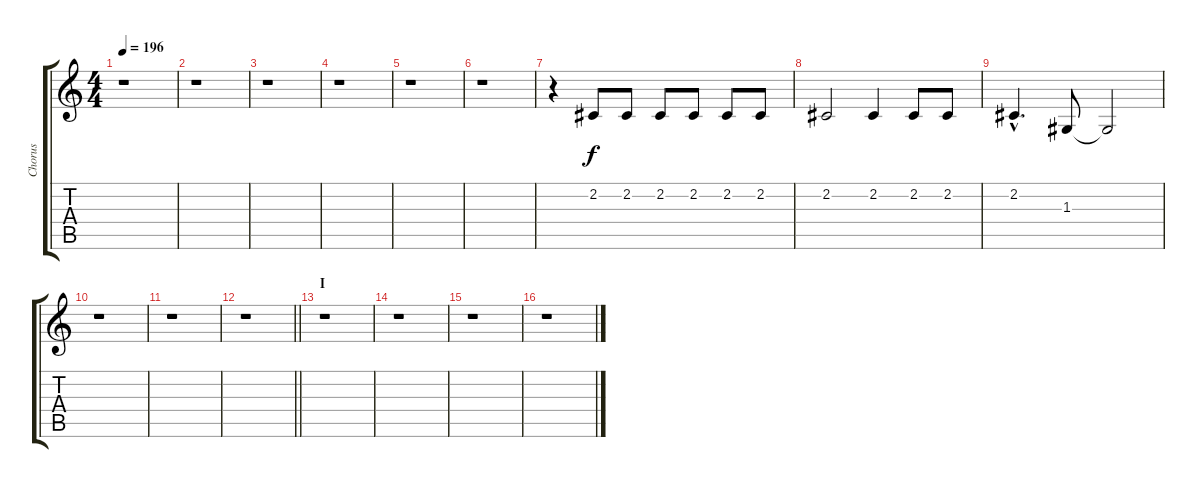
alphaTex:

\track ("Chorus" "Chorus") {instrument tenorsax}
\staff {score tabs}
\tuning (E4 B3 G3 D3 A2 E2) {hide}
\ts (4 4)
\tempo 196
\clef g2
\ks c
r.1{dy f} |
r.1 |
r.1 |
r.1 |
r.1 |
r.1 |
r.4 2.2.8 2.2.8 2.2.8 2.2.8 2.2.8 2.2.8 |
2.2.2 2.2.4 2.2.8 2.2.8 |
2.2{hac}.4{d} 1.3.8 1.3{t}.2 |
r.1 |
r.1 |
\barLineRight lightlight
r.1 |
\section ("" "I")
r.1 |
r.1 |
r.1 |
r.1
